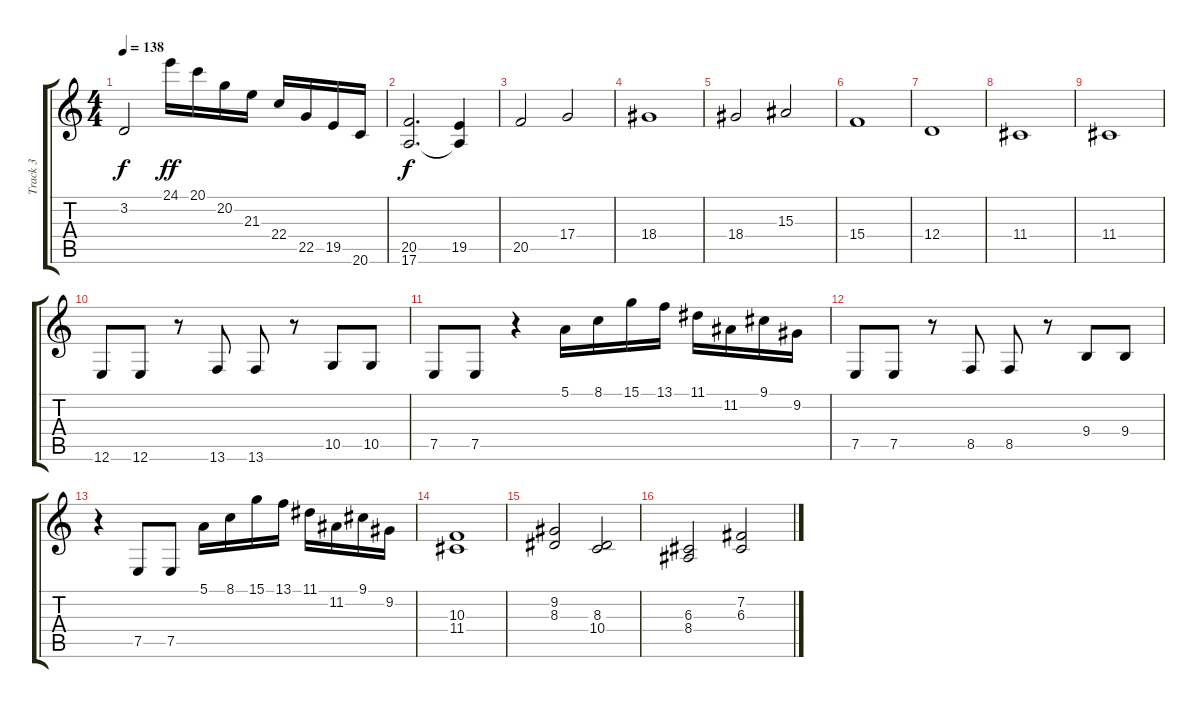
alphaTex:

\track ("Track 3" "Track 3") {instrument stringensemble1}
\staff {score tabs}
\tuning (E4 B3 G3 D3 A2 E2) {hide}
\ts (4 4)
\tempo 138
\clef g2
\ks c
3.2.2{dy f} 24.1.16{dy ff} 20.1.16 20.2.16 21.3.16 22.4.16 22.5.16 19.5.16 20.6.16 |
(20.5 17.6).2{d dy f} (19.5 17.6{t}).4 |
20.5.2 17.4.2 |
18.4.1 |
18.4.2 15.3.2 |
15.4.1 |
12.4.1 |
11.4.1 |
11.4.1 |
12.6.8 12.6.8 r.8 13.6.8 13.6.8 r.8 10.5.8 10.5.8 |
7.5.8 7.5.8 r.4 5.1.16 8.1.16 15.1.16 13.1.16 11.1.16 11.2.16 9.1.16 9.2.16 |
7.5.8 7.5.8 r.8 8.5.8 8.5.8 r.8 9.4.8 9.4.8 |
r.4 7.5.8 7.5.8 5.1.16 8.1.16 15.1.16 13.1.16 11.1.16 11.2.16 9.1.16 9.2.16 |
(10.3 11.4).1 |
(9.2 8.3).2 (8.3 10.4).2 |
(6.3 8.4).2 (7.2 6.3).2
